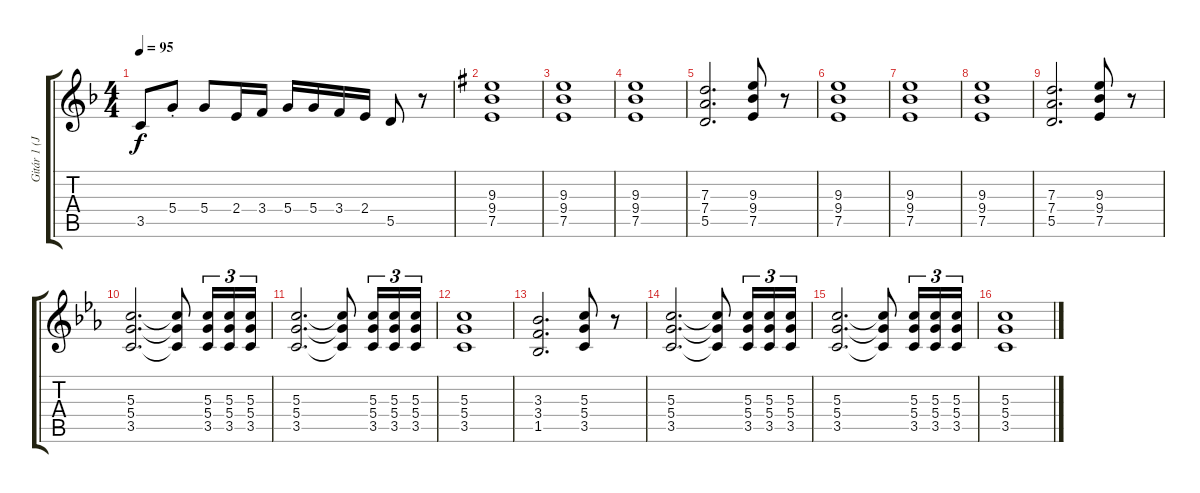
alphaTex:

\track ("Gitár 1 (Janick Gers)" "Gitár 1 (J") {instrument distortionguitar}
\staff {score tabs}
\tuning (E4 B3 G3 D3 A2 E2) {hide}
\ts (4 4)
\tempo 95
\clef g2
\ks f
3.5.8{dy f} 5.4{st}.8 5.4.8 2.4.16 3.4.16 5.4.16 5.4.16 3.4.16 2.4.16 5.5.8 r.8 |
\ks g
(9.3 9.4 7.5).1 |
(9.3 9.4 7.5).1 |
(9.3 9.4 7.5).1 |
(7.3 7.4 5.5).2{d} (9.3 9.4 7.5).8 r.8 |
(9.3 9.4 7.5).1 |
(9.3 9.4 7.5).1 |
(9.3 9.4 7.5).1 |
(7.3 7.4 5.5).2{d} (9.3 9.4 7.5).8 r.8 |
\ks eb
(5.3 5.4 3.5).2{d} (5.3{t} 5.4{t} 3.5{t}).8 (5.3 5.4 3.5).16{tu (3 2)} (5.3 5.4 3.5).16{tu (3 2)} (5.3 5.4 3.5).16{tu (3 2)} |
(5.3 5.4 3.5).2{d} (5.3{t} 5.4{t} 3.5{t}).8 (5.3 5.4 3.5).16{tu (3 2)} (5.3 5.4 3.5).16{tu (3 2)} (5.3 5.4 3.5).16{tu (3 2)} |
(5.3 5.4 3.5).1 |
(3.3 3.4 1.5).2{d} (5.3 5.4 3.5).8 r.8 |
(5.3 5.4 3.5).2{d} (5.3{t} 5.4{t} 3.5{t}).8 (5.3 5.4 3.5).16{tu (3 2)} (5.3 5.4 3.5).16{tu (3 2)} (5.3 5.4 3.5).16{tu (3 2)} |
(5.3 5.4 3.5).2{d} (5.3{t} 5.4{t} 3.5{t}).8 (5.3 5.4 3.5).16{tu (3 2)} (5.3 5.4 3.5).16{tu (3 2)} (5.3 5.4 3.5).16{tu (3 2)} |
(5.3 5.4 3.5).1
